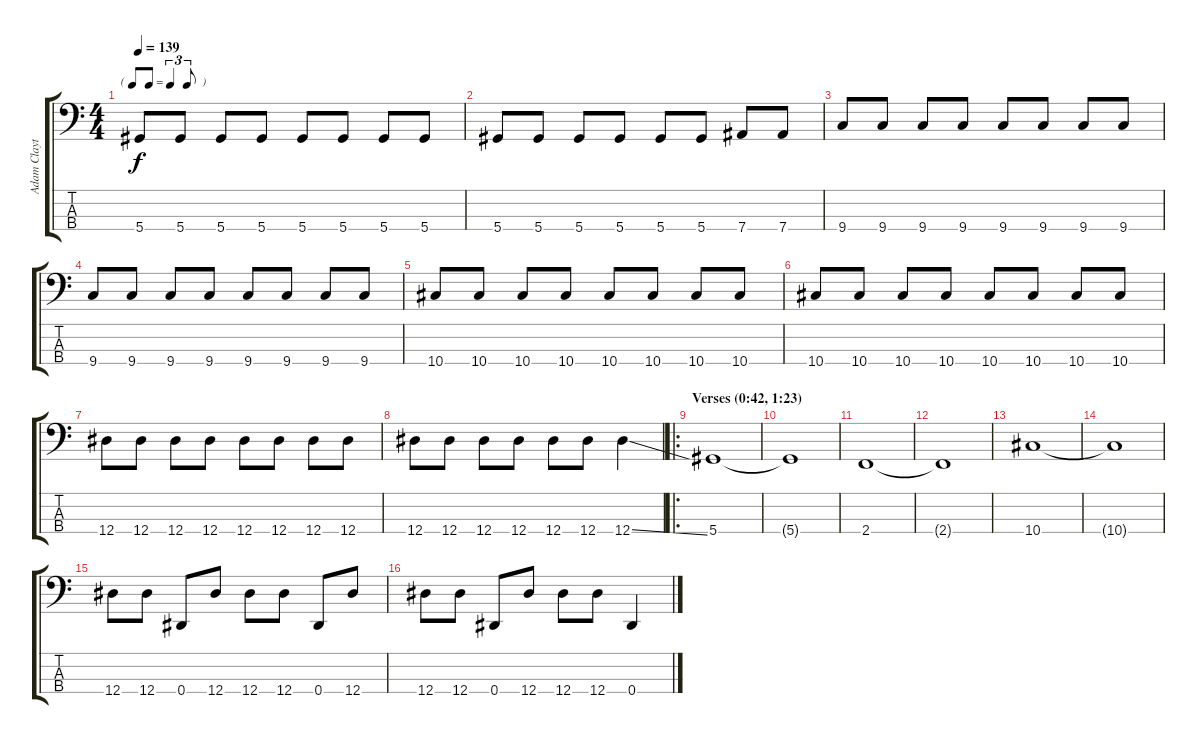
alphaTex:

\track ("Adam Clayton" "Adam Clayt") {instrument electricbassfinger}
\staff {score tabs}
\tuning (Gb2 Db2 Ab1 Eb1) {hide}
\ts (4 4)
\tf triplet8th
\tempo 139
\clef f4
\ks c
5.4.8{dy f} 5.4.8 5.4.8 5.4.8 5.4.8 5.4.8 5.4.8 5.4.8 |
5.4.8 5.4.8 5.4.8 5.4.8 5.4.8 5.4.8 7.4.8 7.4.8 |
9.4.8 9.4.8 9.4.8 9.4.8 9.4.8 9.4.8 9.4.8 9.4.8 |
9.4.8 9.4.8 9.4.8 9.4.8 9.4.8 9.4.8 9.4.8 9.4.8 |
10.4.8 10.4.8 10.4.8 10.4.8 10.4.8 10.4.8 10.4.8 10.4.8 |
10.4.8 10.4.8 10.4.8 10.4.8 10.4.8 10.4.8 10.4.8 10.4.8 |
12.4.8 12.4.8 12.4.8 12.4.8 12.4.8 12.4.8 12.4.8 12.4.8 |
12.4.8 12.4.8 12.4.8 12.4.8 12.4.8 12.4.8 12.4{ss}.4 |
\ro
\section ("" "Verses (0:42, 1:23)")
5.4.1 |
5.4{t}.1 |
2.4.1 |
2.4{t}.1 |
10.4.1 |
10.4{t}.1 |
12.4.8 12.4.8 0.4.8 12.4.8 12.4.8 12.4.8 0.4.8 12.4.8 |
12.4.8 12.4.8 0.4.8 12.4.8 12.4.8 12.4.8 0.4.4
